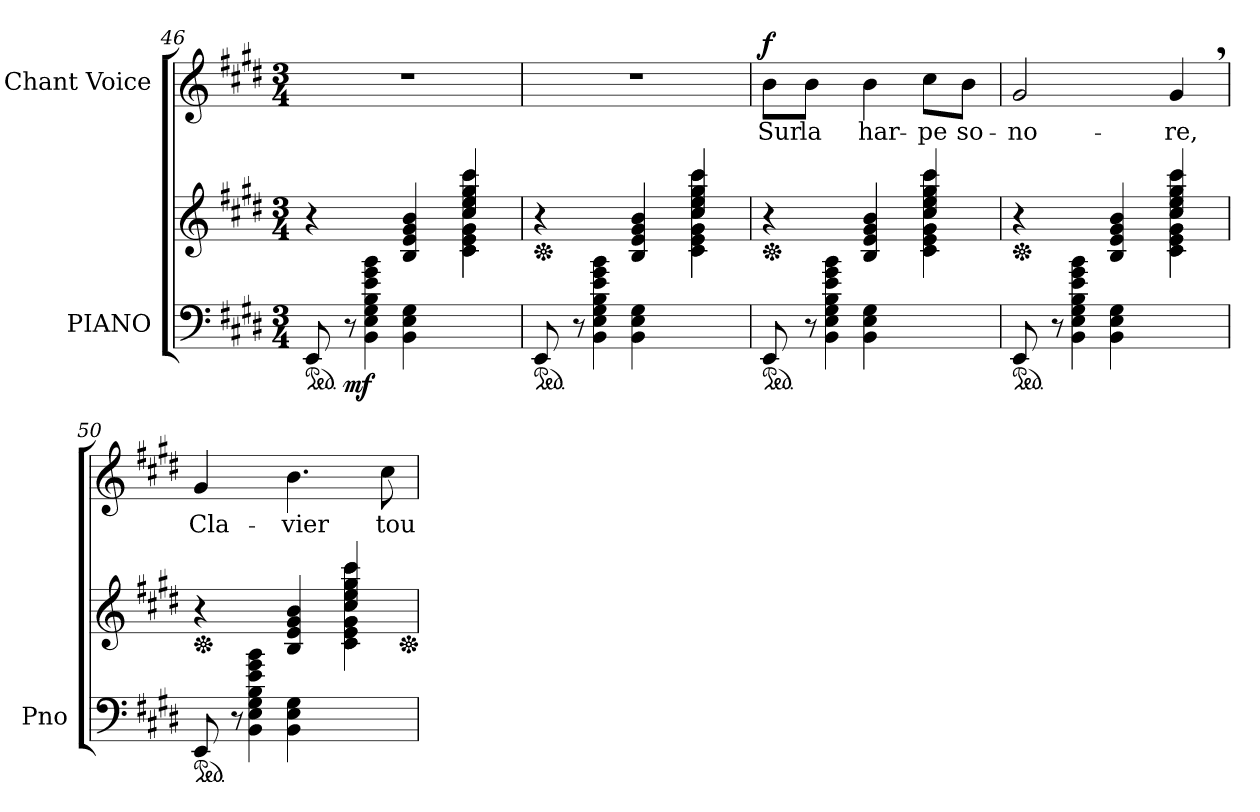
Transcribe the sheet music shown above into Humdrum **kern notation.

**kern	**kern	**dynam	**kern	**text	**dynam
*part2	*part2	*part2	*part1	*part1	*part1
*staff3	*staff2	*staff2/3	*staff1	*staff1	*staff1
*I"PIANO	*	*	*I"Chant Voice	*	*
*I'Pno	*	*	*	*	*
!!LO:PB:g=z
*clefF4	*clefG2	*	*clefG2	*	*
*k[f#c#g#d#]	*k[f#c#g#d#]	*	*k[f#c#g#d#]	*	*
*M3/4	*M3/4	*	*M3/4	*	*
*ped	*	*	*	*	*
=46	=46	=46	=46	=46	=46
*^	*^	*	*	*	*
*	*	*	*^	*	*	*	*
8EE/	4ryy	4r	2ryy	2ryy	.	2.r	.	.
!	!	!	!	!	!LO:DY:b=2	!	!	!
8r	.	.	.	.	mf	.	.	.
4BB\ 4E\ 4G#\	4BB 4E 4G# 4B 4e 4g# 4b	4B/ 4e/ 4g#/ 4b/	.	.	.	.	.	.
4ryy	4ryy	4cc#/ 4ee/ 4gg#/ 4ccc#/	4c# 4e 4g# 4cc# 4ee 4gg# 4ccc#	4c#\ 4e\ 4g#\	.	.	.	.
=47	=47	=47	=47	=47	=47	=47	=47	=47
*ped	*	*	*	*	*	*	*	*
*	*	*Xped	*	*	*	*	*	*
8EE/	4ryy	4r	2ryy	2ryy	.	2.r	.	.
8r	.	.	.	.	.	.	.	.
4BB\ 4E\ 4G#\	4BB 4E 4G# 4B 4e 4g# 4b	4B/ 4e/ 4g#/ 4b/	.	.	.	.	.	.
4ryy	4ryy	4cc#/ 4ee/ 4gg#/ 4ccc#/	4c# 4e 4g# 4cc# 4ee 4gg# 4ccc#	4c#\ 4e\ 4g#\	.	.	.	.
=48	=48	=48	=48	=48	=48	=48	=48	=48
*ped	*	*	*	*	*	*	*	*
*	*	*Xped	*	*	*	*	*	*
!	!	!	!	!	!	!	!LO:LY:b	!LO:DY:a
8EE/	4ryy	4r	2ryy	2ryy	.	8b\L	Sur	f
!	!	!	!	!	!	!	!LO:LY:b	!
8r	.	.	.	.	.	8b\J	la	.
!	!	!	!	!	!	!	!LO:LY:b	!
4BB\ 4E\ 4G#\	4BB 4E 4G# 4B 4e 4g# 4b	4B/ 4e/ 4g#/ 4b/	.	.	.	4b\	har-	.
!	!	!	!	!	!	!	!LO:LY:b	!
4ryy	4ryy	4cc#/ 4ee/ 4gg#/ 4ccc#/	4c# 4e 4g# 4cc# 4ee 4gg# 4ccc#	4c#\ 4e\ 4g#\	.	8cc#\L	-pe	.
!	!	!	!	!	!	!	!LO:LY:b	!
.	.	.	.	.	.	8b\J	so-	.
=49	=49	=49	=49	=49	=49	=49	=49	=49
*ped	*	*	*	*	*	*	*	*
*	*	*Xped	*	*	*	*	*	*
!	!	!	!	!	!	!	!LO:LY:b	!
8EE/	4ryy	4r	2ryy	2ryy	.	2g#/	-no-	.
8r	.	.	.	.	.	.	.	.
4BB\ 4E\ 4G#\	4BB 4E 4G# 4B 4e 4g# 4b	4B/ 4e/ 4g#/ 4b/	.	.	.	.	.	.
!	!	!	!	!	!	!	!LO:LY:b	!
4ryy	4ryy	4cc#/ 4ee/ 4gg#/ 4ccc#/	4c# 4e 4g# 4cc# 4ee 4gg# 4ccc#	4c#\ 4e\ 4g#\	.	4g#,/	-re,	.
=50	=50	=50	=50	=50	=50	=50	=50	=50
*ped	*	*	*	*	*	*	*	*
*	*	*Xped	*	*	*	*	*	*
!	!	!	!	!	!	!	!LO:LY:b	!
8EE/	4ryy	4r	2ryy	2ryy	.	4g#/	Cla-	.
8r	.	.	.	.	.	.	.	.
!	!	!	!	!	!	!	!LO:LY:b	!
4BB\ 4E\ 4G#\	4BB 4E 4G# 4B 4e 4g# 4b	4B/ 4e/ 4g#/ 4b/	.	.	.	4.b\	-vier	.
4ryy	4ryy	4cc#/ 4ee/ 4gg#/ 4ccc#/	4c# 4e 4g# 4cc# 4ee 4gg# 4ccc#	4c#\ 4e\ 4g#\	.	.	.	.
!	!	!	!	!	!	!	!LO:LY:b	!
.	.	.	.	.	.	8cc#\	tou-	.
*v	*v	*	*	*	*	*	*	*
*	*v	*v	*v	*	*	*	*
*	*Xped	*	*	*	*
=	=	=	=	=	=
*-	*-	*-	*-	*-	*-
